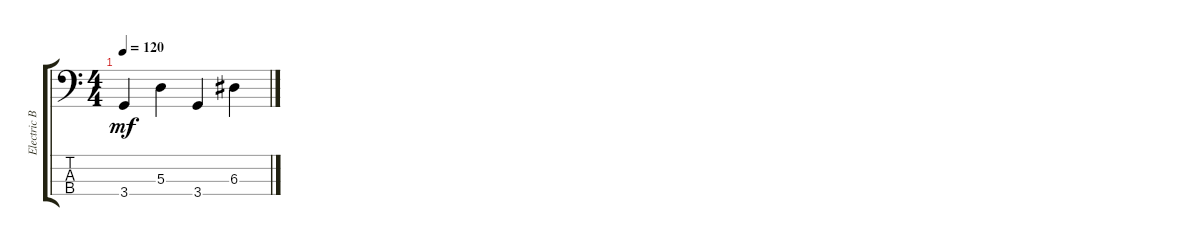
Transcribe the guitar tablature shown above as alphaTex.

\track ("Electric Bass" "Electric B") {instrument electricbassfinger}
\staff {score tabs}
\tuning (G2 D2 A1 E1) {hide}
\ts (4 4)
\tempo 120
\clef f4
\ks c
3.4.4{dy mf instrument electricbassfinger} 5.3.4 3.4.4 6.3.4
